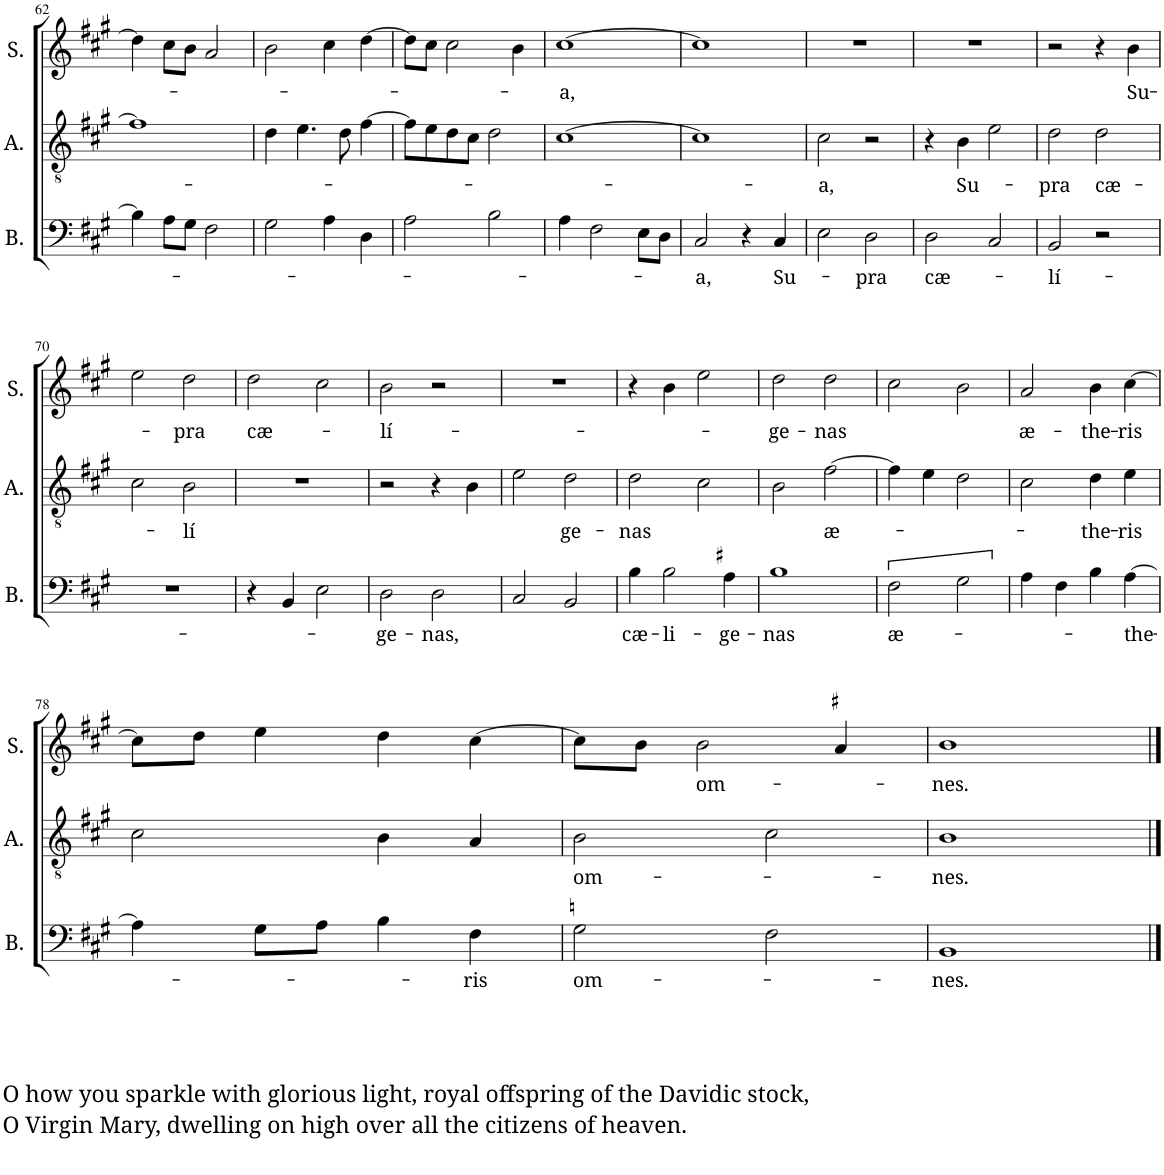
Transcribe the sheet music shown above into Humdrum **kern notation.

**kern	**text	**kern	**text	**kern	**text
*part3	*part3	*part2	*part2	*part1	*part1
*staff3	*staff3	*staff2	*staff2	*staff1	*staff1
*I"B.	*	*I"A.	*	*I"S.	*
*I'B.	*	*I'A.	*	*I'S.	*
!!LO:PB:g=z
*clefF4	*	*clefGv2	*	*clefG2	*
*k[f#c#g#]	*	*k[f#c#g#]	*	*k[f#c#g#]	*
*M2/2	*	*M2/2	*	*M2/2	*
*met(c|)	*	*met(c|)	*	*met(c|)	*
=62	=62	=62	=62	=62	=62
4B\]	.	1f#]	.	4dd\]	.
8A\L	.	.	.	8cc#\L	.
8G#\J	.	.	.	8b\J	.
2F#\	.	.	.	2a/	.
=63	=63	=63	=63	=63	=63
2G#\	.	4d\	.	2b\	.
.	.	4.e\	.	.	.
4A\	.	.	.	4cc#\	.
.	.	8d\	.	.	.
4D\	.	[4f#\	.	[4dd\	.
=64	=64	=64	=64	=64	=64
2A\	.	8f#\L]	.	8dd\L]	.
.	.	8e\	.	8cc#\J	.
.	.	8d\	.	2cc#\	.
.	.	8c#\J	.	.	.
2B\	.	2d\	.	.	.
.	.	.	.	4b\	.
=65	=65	=65	=65	=65	=65
!	!	!	!	!	!LO:LY:b
4A\	.	[1c#	.	[1cc#	-a,
2F#\	.	.	.	.	.
8E\L	.	.	.	.	.
8D\J	.	.	.	.	.
=66	=66	=66	=66	=66	=66
!	!LO:LY:b	!	!	!	!
2C#/	-a,	1c#]	.	1cc#]	.
4r	.	.	.	.	.
!	!LO:LY:b	!	!	!	!
4C#/	Su-	.	.	.	.
=67	=67	=67	=67	=67	=67
!	!	!	!LO:LY:b	!	!
2E\	.	2c#\	a,	1r	.
!	!LO:LY:b	!	!	!	!
2D\	-pra	2r	.	.	.
=68	=68	=68	=68	=68	=68
!	!LO:LY:b	!	!	!	!
2D\	cæ-	4r	.	1r	.
!	!	!	!LO:LY:b	!	!
.	.	4B\	Su-	.	.
2C#/	.	2e\	.	.	.
=69	=69	=69	=69	=69	=69
!	!LO:LY:b	!	!LO:LY:b	!	!
2BB/	-lí-	2d\	-pra	2r	.
!	!	!	!LO:LY:b	!	!
2r	.	2d\	cæ-	4r	.
!	!	!	!	!	!LO:LY:b
.	.	.	.	4b\	Su-
!!LO:LB:g=z
=70	=70	=70	=70	=70	=70
1r	.	2c#\	.	2ee\	.
!	!	!	!LO:LY:b	!	!LO:LY:b
.	.	2B\	-lí	2dd\	-pra
=71	=71	=71	=71	=71	=71
!	!	!	!	!	!LO:LY:b
4r	.	1r	.	2dd\	cæ-
4BB/	.	.	.	.	.
2E\	.	.	.	2cc#\	.
=72	=72	=72	=72	=72	=72
!	!LO:LY:b	!	!	!	!LO:LY:b
2D\	-ge-	2r	.	2b\	-lí-
!	!LO:LY:b	!	!	!	!
2D\	-nas,	4r	.	2r	.
.	.	4B\	.	.	.
=73	=73	=73	=73	=73	=73
2C#/	.	2e\	.	1r	.
!	!	!	!LO:LY:b	!	!
2BB/	.	2d\	ge-	.	.
=74	=74	=74	=74	=74	=74
!	!LO:LY:b	!	!LO:LY:b	!	!
4B\	cæ-	2d\	-nas	4r	.
!	!LO:LY:b	!	!	!	!
2B\	-li-	.	.	4b\	.
.	.	2c#\	.	2ee\	.
!	!LO:LY:b	!	!	!	!
4A#X\	-ge-	.	.	.	.
=75	=75	=75	=75	=75	=75
!	!LO:LY:b	!	!	!	!LO:LY:b
1B	-nas	2B\	.	2dd\	-ge-
!	!	!	!LO:LY:b	!	!LO:LY:b
.	.	[2f#\	æ-	2dd\	-nas
=76	=76	=76	=76	=76	=76
!	!LO:LY:b	!	!	!	!
2F#\	æ-	4f#\]	.	2cc#\	.
.	.	4e\	.	.	.
2G#\	.	2d\	.	2b\	.
=77	=77	=77	=77	=77	=77
!	!	!	!	!	!LO:LY:b
4A\	.	2c#\	.	2a/	æ-
4F#\	.	.	.	.	.
!	!	!	!LO:LY:b	!	!LO:LY:b
4B\	.	4d\	-the-	4b\	-the-
!	!LO:LY:b	!	!LO:LY:b	!	!LO:LY:b
[4A\	-the-	4e\	-ris	[4cc#\	-ris
!!LO:LB:g=z
=78	=78	=78	=78	=78	=78
!LO:TX:b:t=O how you sparkle with glorious light, royal offspring of the Davidic stock,	!	!	!	!	!
!LO:TX:b:t=O Virgin Mary, dwelling on high over all the citizens of heaven.	!	!	!	!	!
4A\]	.	2c#\	.	8cc#\L]	.
.	.	.	.	8dd\J	.
8G#\L	.	.	.	4ee\	.
8A\J	.	.	.	.	.
4B\	.	4B\	.	4dd\	.
!	!LO:LY:b	!	!	!	!
4F#\	-ris	4A/	.	[4cc#\	.
=79	=79	=79	=79	=79	=79
!	!LO:LY:b	!	!LO:LY:b	!	!
2Gn\	om-	2B\	om-	8cc#\L]	.
.	.	.	.	8b\J	.
!	!	!	!	!	!LO:LY:b
.	.	.	.	2b\	om-
2F#\	.	2c#\	.	.	.
.	.	.	.	4a#X/	.
=80	=80	=80	=80	=80	=80
!	!LO:LY:b	!	!LO:LY:b	!	!LO:LY:b
1BB	-nes.	1B	-nes.	1b	-nes.
==	==	==	==	==	==
*-	*-	*-	*-	*-	*-
